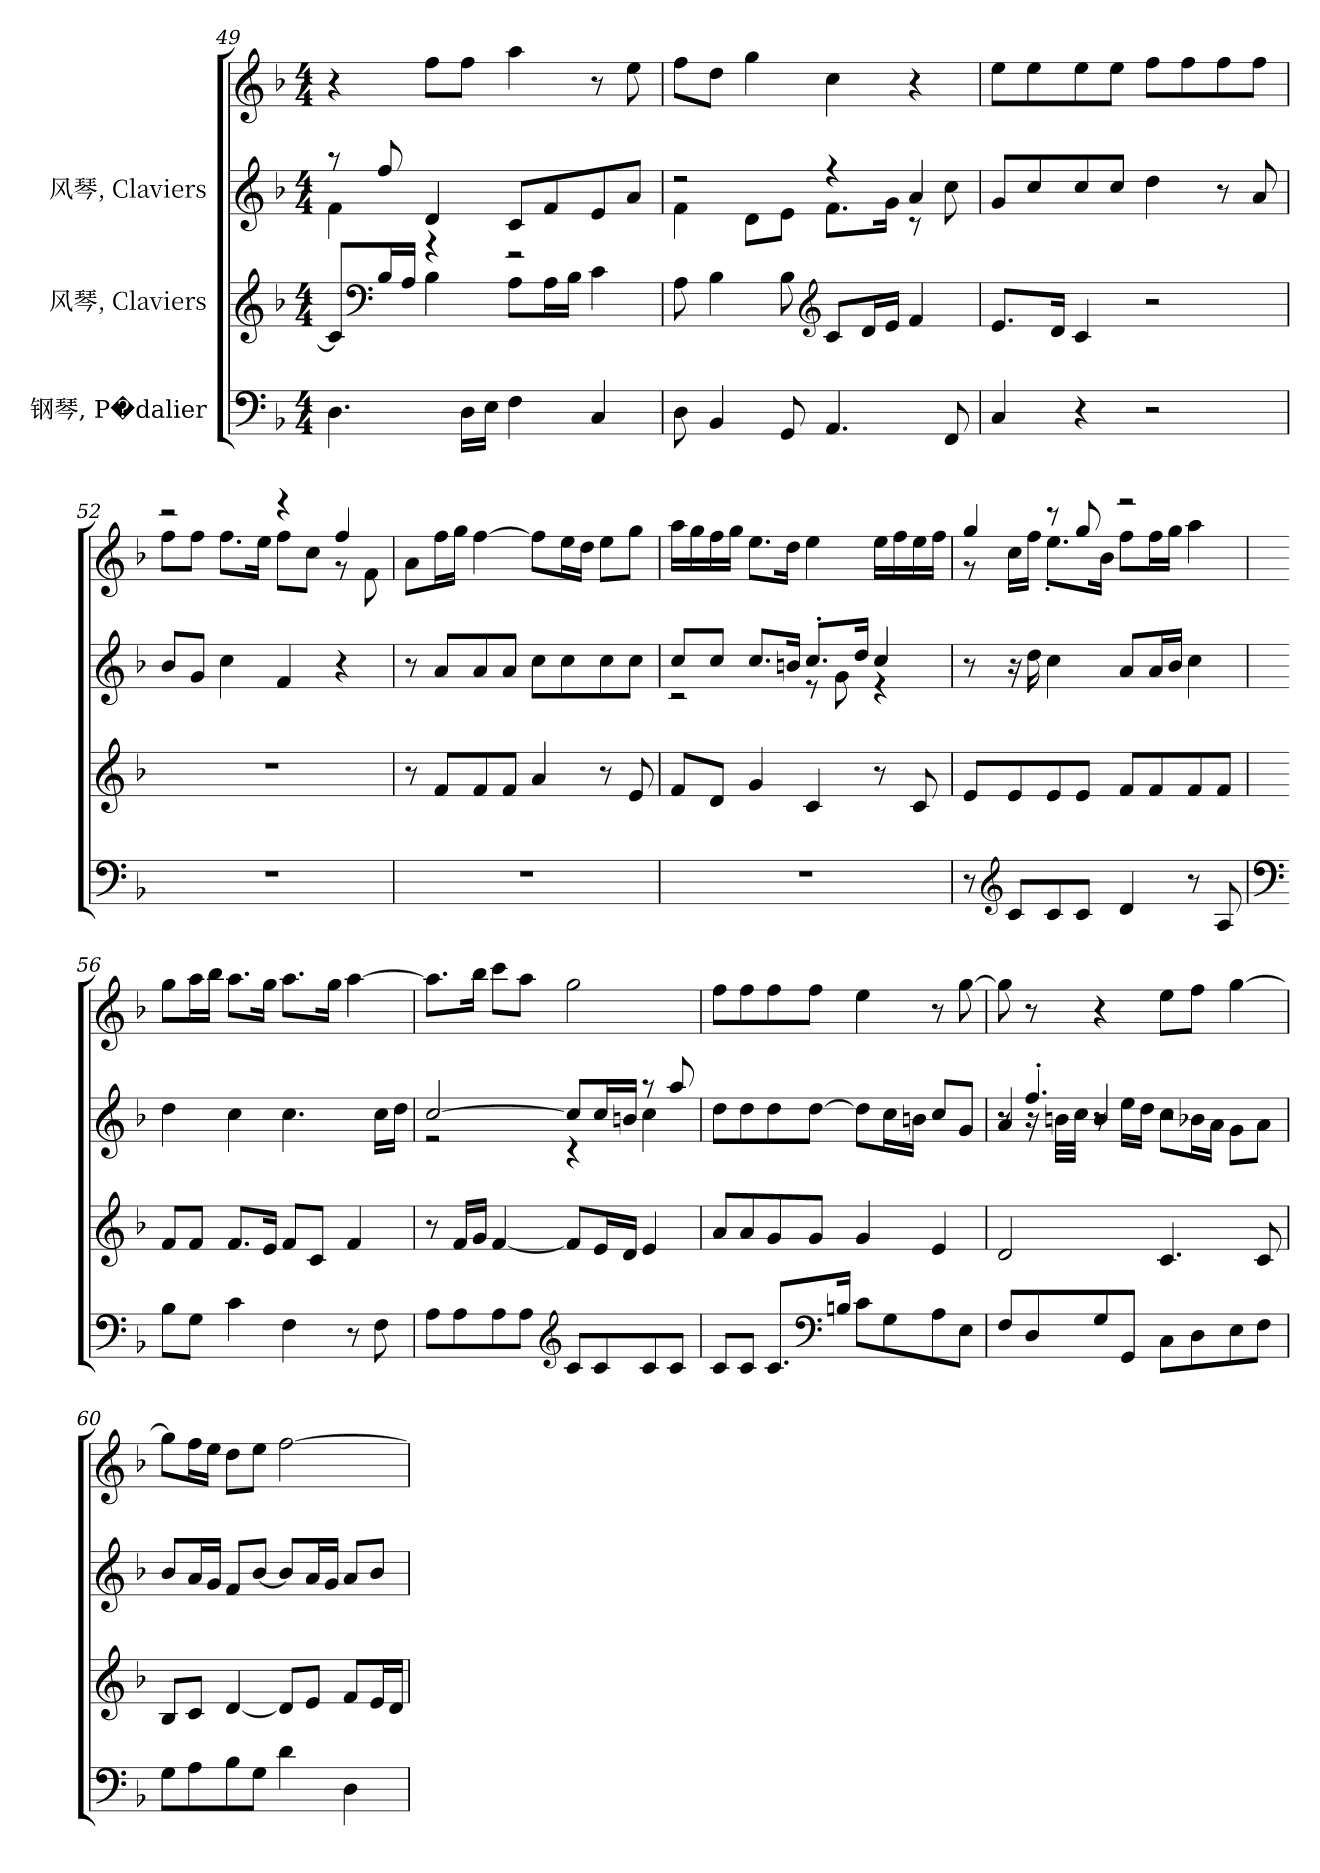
**kern	**kern	**kern	**kern
*part3	*part2	*part1	*part1
*staff4	*staff3	*staff2	*staff1
*I"钢琴, P�dalier	*I"风琴, Claviers	*I"风琴, Claviers	*
*clefF4	*clefG2	*clefG2	*clefG2
*k[b-]	*k[b-]	*k[b-]	*k[b-]
*M4/4	*M4/4	*M4/4	*M4/4
=49	=49	=49	=49
*	*	*^	*
4.D\	8c/L]	8r	4f\	4r
*	*clefF4	*	*	*
.	16B-/L	8ff/	.	.
.	16A/JJ	.	.	.
.	4B-\	4d/	4r	8ff\L
16D\LL	.	.	.	8ff\J
16E\JJ	.	.	.	.
4F\	8A\L	8c/L	2r	4aa\
.	16A\L	8f/	.	.
.	16B-\JJ	.	.	.
4C/	4c\	8e/	.	8r
.	.	8a/J	.	8ee\
!!LO:PB:g=z
=50	=50	=50	=50	=50
8D\	8A\	2r	4f\	8ff\L
4BB-/	4B-\	.	.	8dd\J
.	.	.	8d\L	4gg\
8GG/	8B-\	.	8e\J	.
*	*clefG2	*	*	*
4.AA/	8c/L	4r	8.f\L	4cc\
.	16d/L	.	.	.
.	16e/JJ	.	16g\Jk	.
.	4f/	4a/	8r	4r
8FF/	.	.	8cc\	.
*	*	*v	*v	*
=51	=51	=51	=51
4C/	8.e/L	8g/L	8ee\L
.	.	8cc/	8ee\
.	16d/Jk	.	.
4r	4c/	8cc/	8ee\
.	.	8cc/J	8ee\J
2r	2r	4dd\	8ff\L
.	.	.	8ff\
.	.	8r	8ff\
.	.	8a/	8ff\J
=52	=52	=52	=52
*	*	*	*^
1r	1r	8b-/L	2r	8ff\L
.	.	8g/J	.	8ff\J
.	.	4cc\	.	8.ff\L
.	.	.	.	16ee\Jk
.	.	4f/	4r	8ff\L
.	.	.	.	8cc\J
.	.	4r	4ff/	8r
.	.	.	.	8f\
*	*	*	*v	*v
=53	=53	=53	=53
1r	8r	8r	8a\L
.	8f/L	8a/L	16ff\L
.	.	.	16gg\JJ
.	8f/	8a/	[4ff\
.	8f/J	8a/J	.
.	4a/	8cc\L	8ff\L]
.	.	8cc\	16ee\L
.	.	.	16dd\JJ
.	8r	8cc\	8ee\L
.	8e/	8cc\J	8gg\J
!!LO:LB:g=z
=54	=54	=54	=54
*	*	*^	*
1r	8f/L	8cc/L	2r	16aa\LL
.	.	.	.	16gg\
.	8d/J	8cc/J	.	16ff\
.	.	.	.	16gg\JJ
.	4g/	8.cc/L	.	8.ee\L
.	.	16bn/Jk	.	16dd\Jk
.	4c/	8.cc'/L	8r	4ee\
.	.	.	8g\	.
.	.	16dd/Jk	.	.
.	8r	4cc/	4r	16ee\LL
.	.	.	.	16ff\
.	8c/	.	.	16ee\
.	.	.	.	16ff\JJ
*	*	*v	*v	*
=55	=55	=55	=55
*	*	*	*^
8r	8e/L	8r	4gg/	8r
*clefG2	*	*	*	*
8c/L	8e/	16r	.	16cc\LL
.	.	16dd\	.	16ff\JJ
8c/	8e/	4cc\	8r	8.ee'\L
8c/J	8e/J	.	8gg/	.
.	.	.	.	16b-\Jk
4d/	8f/L	8a/L	2r	8ff\L
.	8f/	16a/L	.	16ff\L
.	.	16b-/JJ	.	16gg\JJ
8r	8f/	4cc\	.	4aa\
8A/	8f/J	.	.	.
*	*	*	*v	*v
=56	=56	=56	=56
*clefF4	*	*	*
8B-\L	8f/L	4dd\	8gg\L
8G\J	8f/J	.	16aa\L
.	.	.	16bb-\JJ
4c\	8.f/L	4cc\	8.aa\L
.	16e/Jk	.	16gg\Jk
4F\	8f/L	4.cc\	8.aa\L
.	8c/J	.	.
.	.	.	16gg\Jk
8r	4f/	.	[4aa\
8F\	.	16cc\LL	.
.	.	16dd\JJ	.
!!LO:LB:g=z
=57	=57	=57	=57
*	*	*^	*
8A\L	8r	[2cc/	2r	8.aa\L]
8A\	16f/LL	.	.	.
.	16g/JJ	.	.	16bb-\Jk
8A\	[4f/	.	.	8ccc\L
8A\J	.	.	.	8aa\J
*clefG2	*	*	*	*
8c/L	8f/L]	8cc/L]	4r	2gg\
8c/	16e/L	16cc/L	.	.
.	16d/JJ	16bn/JJ	.	.
8c/	4e/	8r	4cc\	.
8c/J	.	8aa/	.	.
*	*	*v	*v	*
=58	=58	=58	=58
8c/L	8a/L	8dd\L	8ff\L
8c/J	8a/	8dd\	8ff\
8.c/L	8g/	8dd\	8ff\
.	8g/J	[8dd\J	8ff\J
*clefF4	*	*	*
16Bn/Jk	.	.	.
8c\L	4g/	8dd\L]	4ee\
8G\	.	16cc\L	.
.	.	16bn\JJ	.
8A\	4e/	8cc/L	8r
8E\J	.	8g/J	[8gg\
=59	=59	=59	=59
*	*	*^	*
*	*	*	*^	*
8F/L	2d/	8r	8r	4a/	8gg\]
8D/	.	4.ff'/	16r	.	8r
.	.	.	32bn\LLL	.	.
.	.	.	32cc\JJJ	.	.
8G/	.	.	8r	4b/	4r
8GG/J	.	.	16ee\LL	.	.
.	.	.	16dd\JJ	.	.
8C\L	4.c/	2r	8cc\L	2r	8ee\L
8D\	.	.	16b-X\L	.	8ff\J
.	.	.	16a\JJ	.	.
8E\	.	.	8g\L	.	[4gg\
8F\J	8c/	.	8a\J	.	.
*	*	*v	*v	*v	*
!!LO:PB:g=z
=60	=60	=60	=60
8G\L	8B-/L	8b-/L	8gg\L]
8A\	8c/J	16a/L	16ff\L
.	.	16g/JJ	16ee\JJ
8B-\	[4d/	8f/L	8dd\L
8G\J	.	[8b-/J	8ee\J
4d\	8d/L]	8b-/L]	[2ff\
.	8e/J	16a/L	.
.	.	16g/JJ	.
4D\	8f/L	8a/L	.
.	16e/L	8b-/J	.
.	16d/JJ	.	.
=	=	=	=
*-	*-	*-	*-
